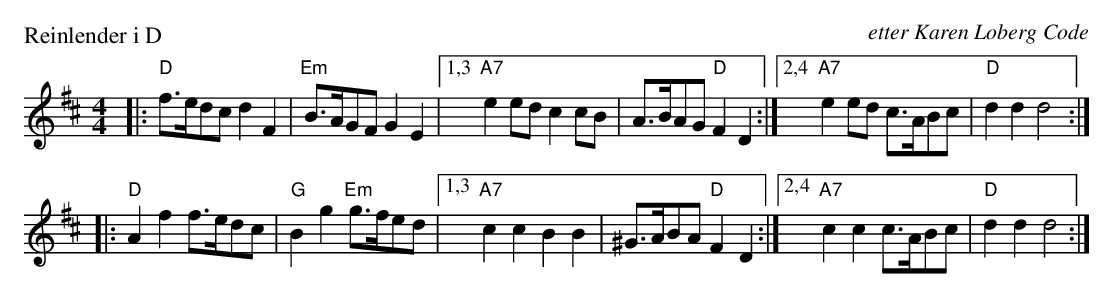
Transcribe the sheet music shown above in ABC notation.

X:1
P: Reinlender i D
O: etter Karen Loberg Code
M: 4/4
L: 1/8
K: D
|: "D"f>edc d2F2 | "Em"B>AGF G2E2 |1,3 "A7"e2ed c2cB | A>BAG "D"F2D2 :|2,4 "A7"e2ed c>ABc | "D"d2d2 d4 :|
|: "D"A2f2 f>edc | "G"B2g2 "Em"g>fed |1,3 "A7"c2c2 B2B2 | ^G>ABA "D"F2D2 :|2,4 "A7"c2c2 c>ABc | "D"d2d2 d4 :|
